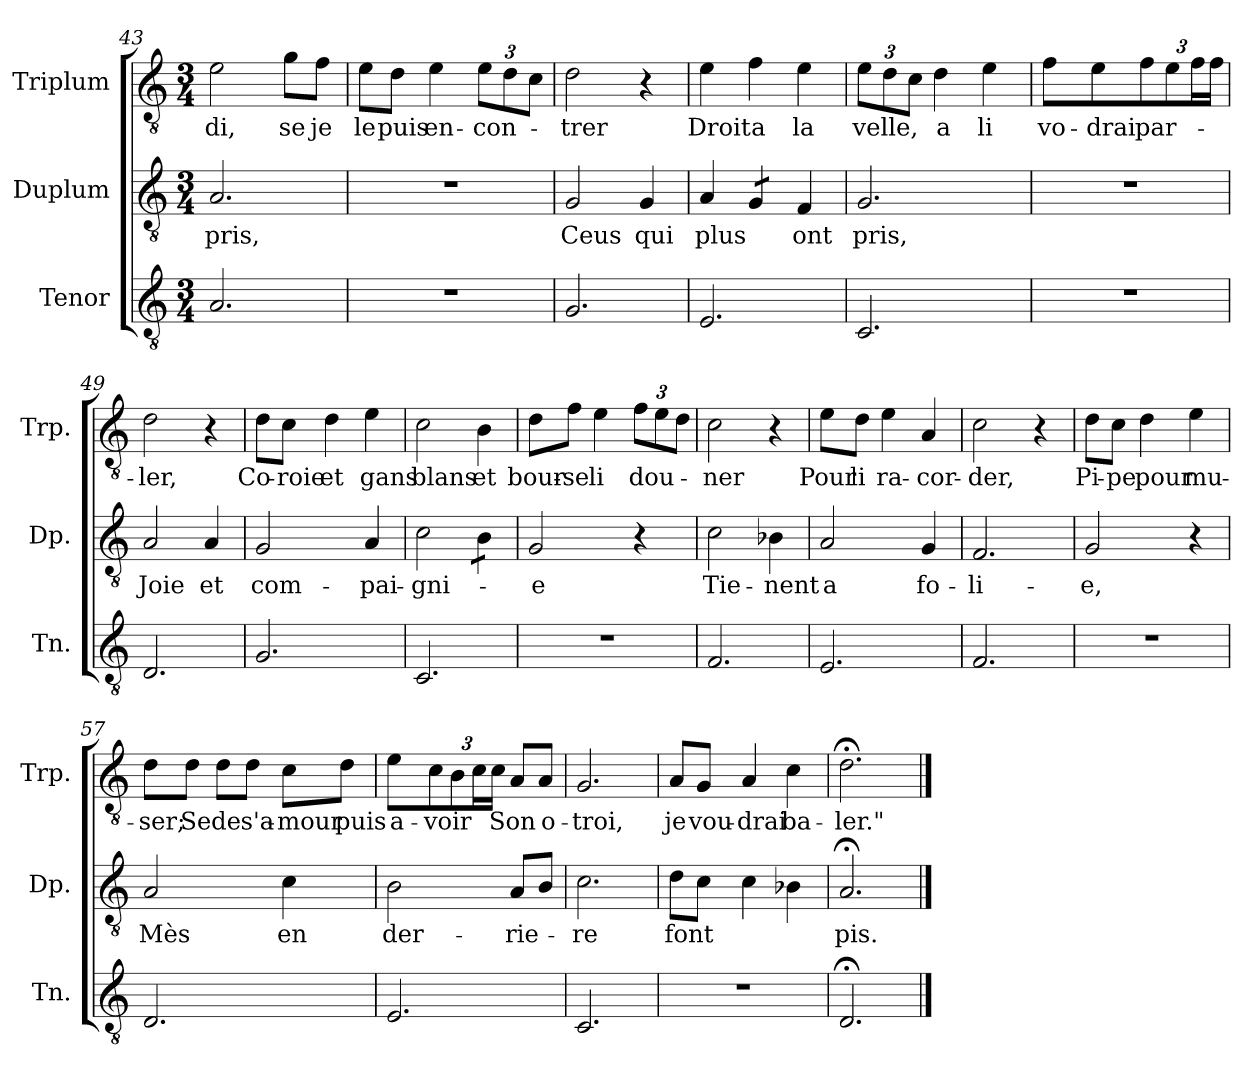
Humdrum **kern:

**kern	**kern	**text	**kern	**text
*part3	*part2	*part2	*part1	*part1
*staff3	*staff2	*staff2	*staff1	*staff1
*I"Tenor	*I"Duplum	*	*I"Triplum	*
*I'Tn.	*I'Dp.	*	*I'Trp.	*
*clefGv2	*clefGv2	*	*clefGv2	*
*k[]	*k[]	*	*k[]	*
*M3/4	*M3/4	*	*M3/4	*
=43	=43	=43	=43	=43
!	!	!LO:LY:b	!	!LO:LY:b
2.A/	2.A/	-pris,	2e\	-di,
!	!	!	!	!LO:LY:b
.	.	.	8g\L	se
!	!	!	!	!LO:LY:b
.	.	.	8f\J	je
=44	=44	=44	=44	=44
!	!	!	!	!LO:LY:b
2.r	2.r	.	8e\L	le
!	!	!	!	!LO:LY:b
.	.	.	8d\J	puis
!	!	!	!	!LO:LY:b
.	.	.	4e\	en-
*	*	*	*Xbrackettup	*
!	!	!	!	!LO:LY:b
.	.	.	12e\L	-con-
.	.	.	12d\	.
.	.	.	12c\J	.
=45	=45	=45	=45	=45
!	!	!LO:LY:b	!	!LO:LY:b
2.G/	2G/	Ceus	2d\	-trer
!	!	!LO:LY:b	!	!
.	4G/	qui	4r	.
!!LO:LB:g=z
=46	=46	=46	=46	=46
!	!	!LO:LY:b	!	!LO:LY:b
2.E/	4A/	plus	4e\	Droit
!	!	!	!	!LO:LY:b
*	*tremolo	*	*	*
.	8G/L	.	4f\	a
.	8G/J	.	.	.
*	*Xtremolo	*	*	*
!	!	!LO:LY:b	!	!LO:LY:b
.	4F/	ont	4e\	la
=47	=47	=47	=47	=47
!	!	!LO:LY:b	!	!LO:LY:b
2.C/	2.G/	pris,	12e\L	velle,
.	.	.	12d\	.
.	.	.	12c\J	.
!	!	!	!	!LO:LY:b
.	.	.	4d\	a
!	!	!	!	!LO:LY:b
.	.	.	4e\	li
=48	=48	=48	=48	=48
!	!	!	!	!LO:LY:b
2.r	2.r	.	4f\	vo-
!	!	!	!	!LO:LY:b
.	.	.	4e\	-drai
!	!	!	!	!LO:LY:b
.	.	.	12f\L	par-
.	.	.	12e\	.
*	*	*	*tremolo	*
.	.	.	24f\	.
.	.	.	24f\JJ	.
*	*	*	*Xtremolo	*
=49	=49	=49	=49	=49
!	!	!LO:LY:b	!	!LO:LY:b
2.D/	2A/	Joie	2d\	-ler,
!	!	!LO:LY:b	!	!
.	4A/	et	4r	.
=50	=50	=50	=50	=50
!	!	!LO:LY:b	!	!LO:LY:b
2.G/	2G/	com-	8d\L	Co-
!	!	!	!	!LO:LY:b
.	.	.	8c\J	-roie
!	!	!	!	!LO:LY:b
.	.	.	4d\	et
!	!	!LO:LY:b	!	!LO:LY:b
.	4A/	-pai-	4e\	gans
=51	=51	=51	=51	=51
!	!	!LO:LY:b	!	!LO:LY:b
2.C/	2c\	-gni-	2c\	blans
!	!	!	!	!LO:LY:b
*	*tremolo	*	*	*
.	8B\L	.	4B\	et
.	8B\J	.	.	.
*	*Xtremolo	*	*	*
=52	=52	=52	=52	=52
!	!	!LO:LY:b	!	!LO:LY:b
2.r	2G/	-e	8d\L	bour-
!	!	!	!	!LO:LY:b
.	.	.	8f\J	-se
!	!	!	!	!LO:LY:b
.	.	.	4e\	li
!	!	!	!	!LO:LY:b
.	4r	.	12f\L	dou-
.	.	.	12e\	.
.	.	.	12d\J	.
=53	=53	=53	=53	=53
!	!	!LO:LY:b	!	!LO:LY:b
2.F/	2c\	Tie-	2c\	-ner
!	!	!LO:LY:b	!	!
.	4B-X\	-nent	4r	.
!!LO:LB:g=z
=54	=54	=54	=54	=54
!	!	!LO:LY:b	!	!LO:LY:b
2.E/	2A/	a	8e\L	Pour
!	!	!	!	!LO:LY:b
.	.	.	8d\J	li
!	!	!	!	!LO:LY:b
.	.	.	4e\	ra-
!	!	!LO:LY:b	!	!LO:LY:b
.	4G/	fo-	4A/	-cor-
=55	=55	=55	=55	=55
!	!	!LO:LY:b	!	!LO:LY:b
2.F/	2.F/	-li-	2c\	-der,
.	.	.	4r	.
=56	=56	=56	=56	=56
!	!	!LO:LY:b	!	!LO:LY:b
2.r	2G/	-e,	8d\L	Pi-
!	!	!	!	!LO:LY:b
.	.	.	8c\J	-pe
!	!	!	!	!LO:LY:b
.	.	.	4d\	pour
!	!	!	!	!LO:LY:b
.	4r	.	4e\	mu-
=57	=57	=57	=57	=57
!	!	!LO:LY:b	!	!LO:LY:b
2.D/	2A/	Mès	8d\L	-ser;
!	!	!	!	!LO:LY:b
.	.	.	8d\J	Se
!	!	!	!	!LO:LY:b
.	.	.	8d\L	de
!	!	!	!	!LO:LY:b
.	.	.	8d\J	s'a-
!	!	!LO:LY:b	!	!LO:LY:b
.	4c\	en	8c\L	-mour
!	!	!	!	!LO:LY:b
.	.	.	8d\J	puis
=58	=58	=58	=58	=58
!	!	!LO:LY:b	!	!LO:LY:b
2.E/	2B\	der-	4e\	a-
!	!	!	!	!LO:LY:b
.	.	.	12c\L	-voir
.	.	.	12B\	.
*	*	*	*tremolo	*
.	.	.	24c\	.
.	.	.	24c\JJ	.
*	*	*	*Xtremolo	*
!	!	!LO:LY:b	!	!LO:LY:b
.	8A/L	-rie-	8A/L	Son
!	!	!	!	!LO:LY:b
.	8B/J	.	8A/J	o-
=59	=59	=59	=59	=59
!	!	!LO:LY:b	!	!LO:LY:b
2.C/	2.c\	-re	2.G/	-troi,
!!LO:PB:g=z
=60	=60	=60	=60	=60
!	!	!LO:LY:b	!	!LO:LY:b
2.r	8d\L	font	8A/L	je
!	!	!	!	!LO:LY:b
.	8c\J	.	8G/J	vou-
!	!	!	!	!LO:LY:b
.	4c\	.	4A/	-drai
!	!	!	!	!LO:LY:b
.	4B-X\	.	4c\	ba-
=61	=61	=61	=61	=61
!	!	!LO:LY:b	!	!LO:LY:b
2.D;</	2.A;</	pis.	2.d;<\	-ler."
==	==	==	==	==
*-	*-	*-	*-	*-
